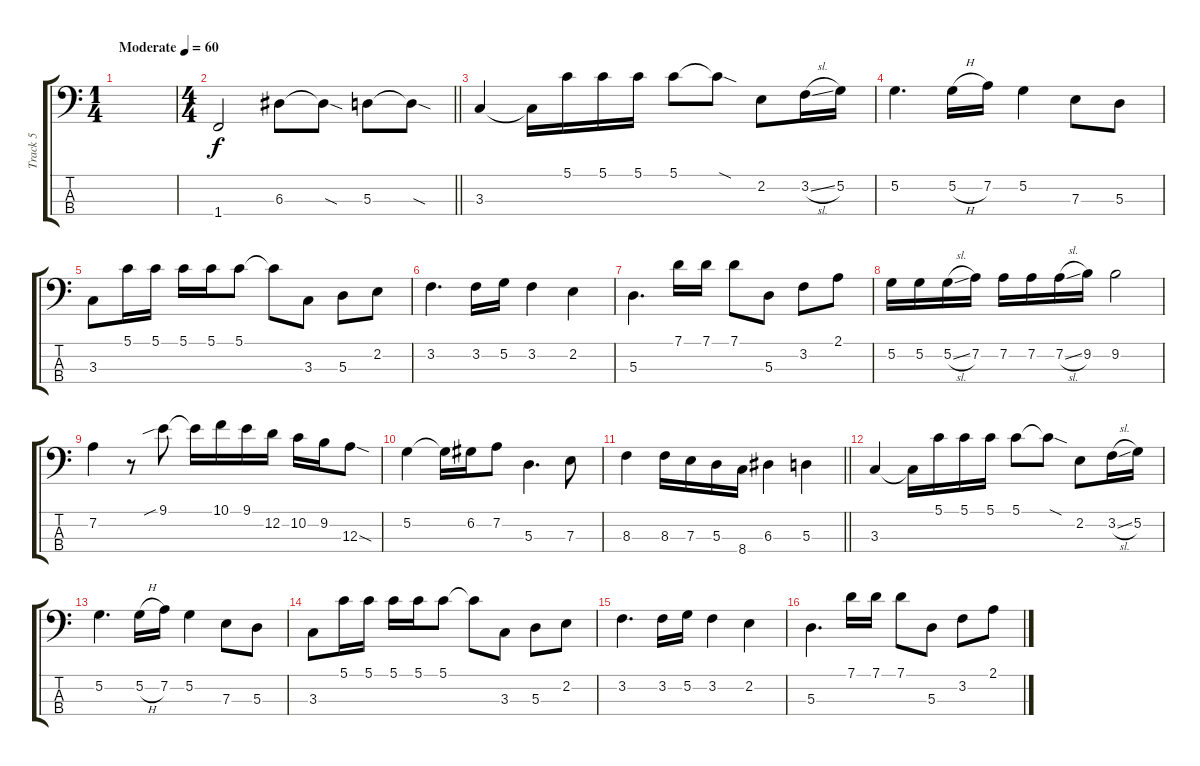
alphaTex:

\track ("Track 5" "Track 5") {instrument electricbassfinger}
\staff {score tabs}
\tuning (G2 D2 A1 E1) {hide}
\ts (1 4)
\tempo (60 "Moderate")
\clef f4
\ks c
|
\ts (4 4)
\barLineRight lightlight
1.4.2 6.3.8 6.3{sod t}.8 5.3.8 5.3{sod t}.8 |
3.3.4 3.3{t}.16 5.1.16 5.1.16 5.1.16 5.1.8 5.1{sod t}.8 2.2.8 3.2{sl}.16 5.2.16 |
5.2.4{d} 5.2{h}.16 7.2.16 5.2.4 7.3.8 5.3.8 |
3.3.8 5.1.16 5.1.16 5.1.16 5.1.16 5.1.8 5.1{t}.8 3.3.8 5.3.8 2.2.8 |
3.2.4{d} 3.2.16 5.2.16 3.2.4 2.2.4 |
5.3.4{d} 7.1.16 7.1.16 7.1.8 5.3.8 3.2.8 2.1.8 |
5.2.16 5.2.16 5.2{sl}.16 7.2.16 7.2.16 7.2.16 7.2{sl}.16 9.2.16 9.2.2 |
7.2.4 r.8 9.1{sib}.8 9.1{t}.16 10.1.16 9.1.16 12.2.16 10.2.16 9.2.16 12.3{sod}.8 |
5.2.4 5.2{t}.16 6.2.16 7.2.8 5.3.4{d} 7.3.8 |
\barLineRight lightlight
8.3.4 8.3.16 7.3.16 5.3.16 8.4.16 6.3.4 5.3.4 |
3.3.4 3.3{t}.16 5.1.16 5.1.16 5.1.16 5.1.8 5.1{sod t}.8 2.2.8 3.2{sl}.16 5.2.16 |
5.2.4{d} 5.2{h}.16 7.2.16 5.2.4 7.3.8 5.3.8 |
3.3.8 5.1.16 5.1.16 5.1.16 5.1.16 5.1.8 5.1{t}.8 3.3.8 5.3.8 2.2.8 |
3.2.4{d} 3.2.16 5.2.16 3.2.4 2.2.4 |
5.3.4{d} 7.1.16 7.1.16 7.1.8 5.3.8 3.2.8 2.1.8
